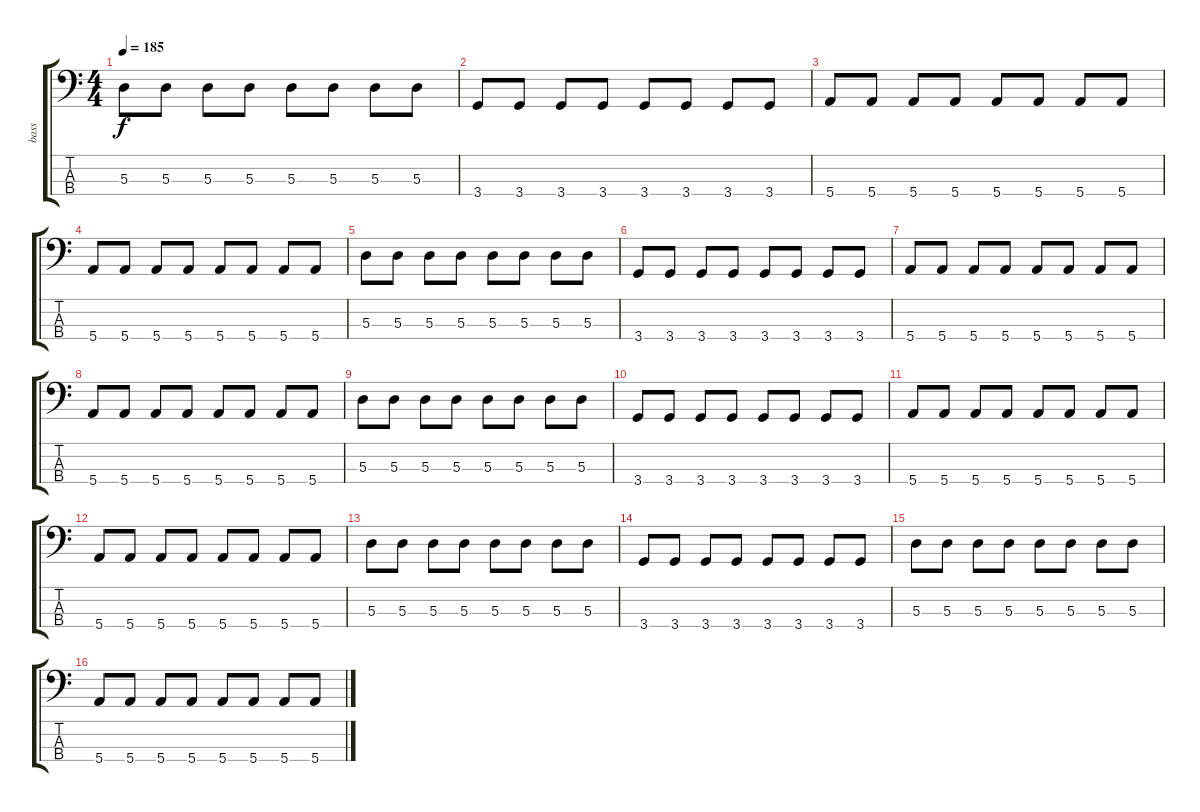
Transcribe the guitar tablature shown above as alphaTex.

\track ("bass" "bass") {instrument electricbasspick}
\staff {score tabs}
\tuning (G2 D2 A1 E1) {hide}
\ts (4 4)
\tempo 185
\clef f4
\ks c
5.3.8{dy f} 5.3.8 5.3.8 5.3.8 5.3.8 5.3.8 5.3.8 5.3.8 |
3.4.8 3.4.8 3.4.8 3.4.8 3.4.8 3.4.8 3.4.8 3.4.8 |
5.4.8 5.4.8 5.4.8 5.4.8 5.4.8 5.4.8 5.4.8 5.4.8 |
5.4.8 5.4.8 5.4.8 5.4.8 5.4.8 5.4.8 5.4.8 5.4.8 |
5.3.8 5.3.8 5.3.8 5.3.8 5.3.8 5.3.8 5.3.8 5.3.8 |
3.4.8 3.4.8 3.4.8 3.4.8 3.4.8 3.4.8 3.4.8 3.4.8 |
5.4.8 5.4.8 5.4.8 5.4.8 5.4.8 5.4.8 5.4.8 5.4.8 |
5.4.8 5.4.8 5.4.8 5.4.8 5.4.8 5.4.8 5.4.8 5.4.8 |
5.3.8 5.3.8 5.3.8 5.3.8 5.3.8 5.3.8 5.3.8 5.3.8 |
3.4.8 3.4.8 3.4.8 3.4.8 3.4.8 3.4.8 3.4.8 3.4.8 |
5.4.8 5.4.8 5.4.8 5.4.8 5.4.8 5.4.8 5.4.8 5.4.8 |
5.4.8 5.4.8 5.4.8 5.4.8 5.4.8 5.4.8 5.4.8 5.4.8 |
5.3.8 5.3.8 5.3.8 5.3.8 5.3.8 5.3.8 5.3.8 5.3.8 |
3.4.8 3.4.8 3.4.8 3.4.8 3.4.8 3.4.8 3.4.8 3.4.8 |
5.3.8 5.3.8 5.3.8 5.3.8 5.3.8 5.3.8 5.3.8 5.3.8 |
5.4.8 5.4.8 5.4.8 5.4.8 5.4.8 5.4.8 5.4.8 5.4.8
